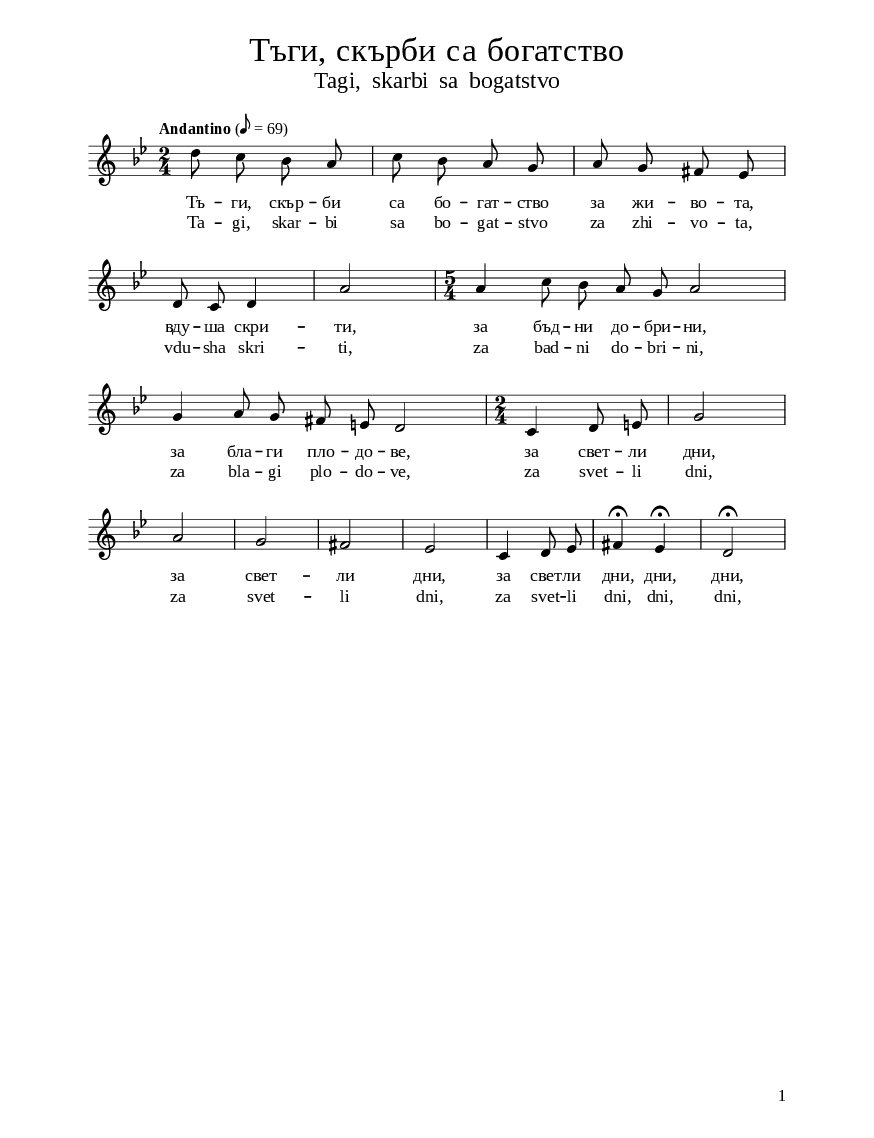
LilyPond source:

\version "2.18.2"

\paper {
  #(set-paper-size "a5")
}

\bookpart {
\paper {
  print-all-headers = ##t
  print-page-number = ##t 
  print-first-page-number = ##t
  
  % put page numbers on the bottom
  oddHeaderMarkup = \markup ""
  evenHeaderMarkup = \markup ""
  oddFooterMarkup = \markup
    \fill-line {
      ""
      \on-the-fly #print-page-number-check-first \fromproperty #'page:page-number-string
    }
  evenFooterMarkup = \markup
    \fill-line {
      \on-the-fly #print-page-number-check-first \fromproperty #'page:page-number-string
      ""
    }

  left-margin = 1.5\cm
  right-margin = 1.5\cm
  top-margin = 1.6\cm
  bottom-margin = 1.2\cm
  ragged-bottom = ##t % do not spread the staves to fill the whole vertical space

  % change lyrics and titles font (affects notes also)
  fonts = 
    #(make-pango-font-tree
     "Times New Roman"
     "DejaVu Sans"
     "DejaVu Sans Mono"
     (/ (* staff-height pt) 3.6))
  
  % change distance between staves
  system-system-spacing =
    #'((basic-distance . 12)
       (minimum-distance . 6)
       (padding . 1)
       (stretchability . 12))
}

\header {
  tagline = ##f
}

\score{
  \layout { 
    indent = 0.0\cm % remove first line indentation
    ragged-last = ##f % do spread last line to fill the whole space
    \context {
      \Score
      \omit BarNumber %remove bar numbers
    } % context
    
    \context { % change staff size
      \Staff
      fontSize = #+0 % affects notes size only 
      \override StaffSymbol #'staff-space = #(magstep -3)
      \override StaffSymbol #'thickness = #0.5
      \override BarLine #'hair-thickness = #1     
      %\override StaffSymbol #'ledger-line-thickness = #'(0 . 0)
    }
    
    \context { % adjust space between staff and lyrics and between the two lyric lines
      \Lyrics
      \override VerticalAxisGroup.nonstaff-relatedstaff-spacing = #'((basic-distance . 4.5))
      \override VerticalAxisGroup.nonstaff-nonstaff-spacing = #'((minimum-distance . 2))
    }
  } % layout


  \new Voice \absolute  {
    \clef treble
    \key g \minor
    \time 2/4 
    %\tempo "Moderato" 8 = 160
    \tempo \markup { % make tempo note smaller
      \concat { "Andantino" \normal-text { " (" }
          \teeny \general-align #Y #DOWN \note #"8" #0.8
          \normal-text { " = 69)" }
      }
    }
    
    \autoBeamOff
  
  d''8 c'' bes' a' | c''8 bes' a' g' | a'8 g' fis' es' \break 
 
 d' c' d'4 | a'2|  \time 5/4 a'4 c''8 bes'8 a' g' a'2 | \break 
 
  g'4  a'8 g' fis'8 e' d'2 | \time 2/4 c'4 d'8 e'8| g'2 | \break

  a' g' fis' | es'2|  c'4 d'8 es'8 | fis'4 \fermata  es'4 \fermata  | d'2 \fermata  \break
  }
  
  \addlyrics { Тъ -- ги, скър -- би са бо  --  гат -- ство
за жи -- во -- та, вду -- ша скри -- ти,
за бъд -- ни до -- бри -- ни,
за бла -- ги пло -- до -- ве,
за свет -- ли дни,
за свет -- ли дни,
за свет -- ли дни,
дни, дни, дни.

  }

  \addlyrics {
     Ta -- gi, skar -- bi sa bo  --  gat -- stvo
za zhi -- vo -- ta, vdu -- sha skri -- ti,
za bad -- ni do -- bri -- ni,
za bla -- gi plo -- do -- ve,
za svet -- li dni,
za svet -- li dni,
za svet -- li dni,
dni, dni, dni.
   
  }

  \header {
    title = \markup \column \normal-text \fontsize #2.5 { 
              \center-align
              \line { Тъги, скърби са богатство }
              \vspace #-0.6
              \center-align
              \line \fontsize #-3 {  Tagi, skarbi sa bogatstvo }
              \vspace #-0.8
              \center-align
              \line \fontsize #-3 { " " }
            }
  }
  
  \midi{}
} % score

\pageBreak


% include foreign translation(s) of the song
\version "2.18.2"

\markup \fill-line { \fontsize #6 "Trauer und Gram sind ein Reichtum" }
\markup \null
\markup \null
\markup \fontsize #+2.5 {
    \hspace #10
    \override #'(baseline-skip . 2)
    
        \column {
     \line { " " } 
     \line {   "   " Trauer und Gram sind ein Reichtum  } 

\line {   "   " für das Leben, die in der Seele verborgen liegen, } 

\line {   "   " für künftige Wohltaten  } 

\line {   "   " für süße Früchten, } 

\line {   "   " für helle Tagen,  } 
 
\line {   "   " für helle Tagen,  } 
\line {   "   " für helle Tagen.  } 
 
      
       
    }
    
    
}
    


} % bookpart
